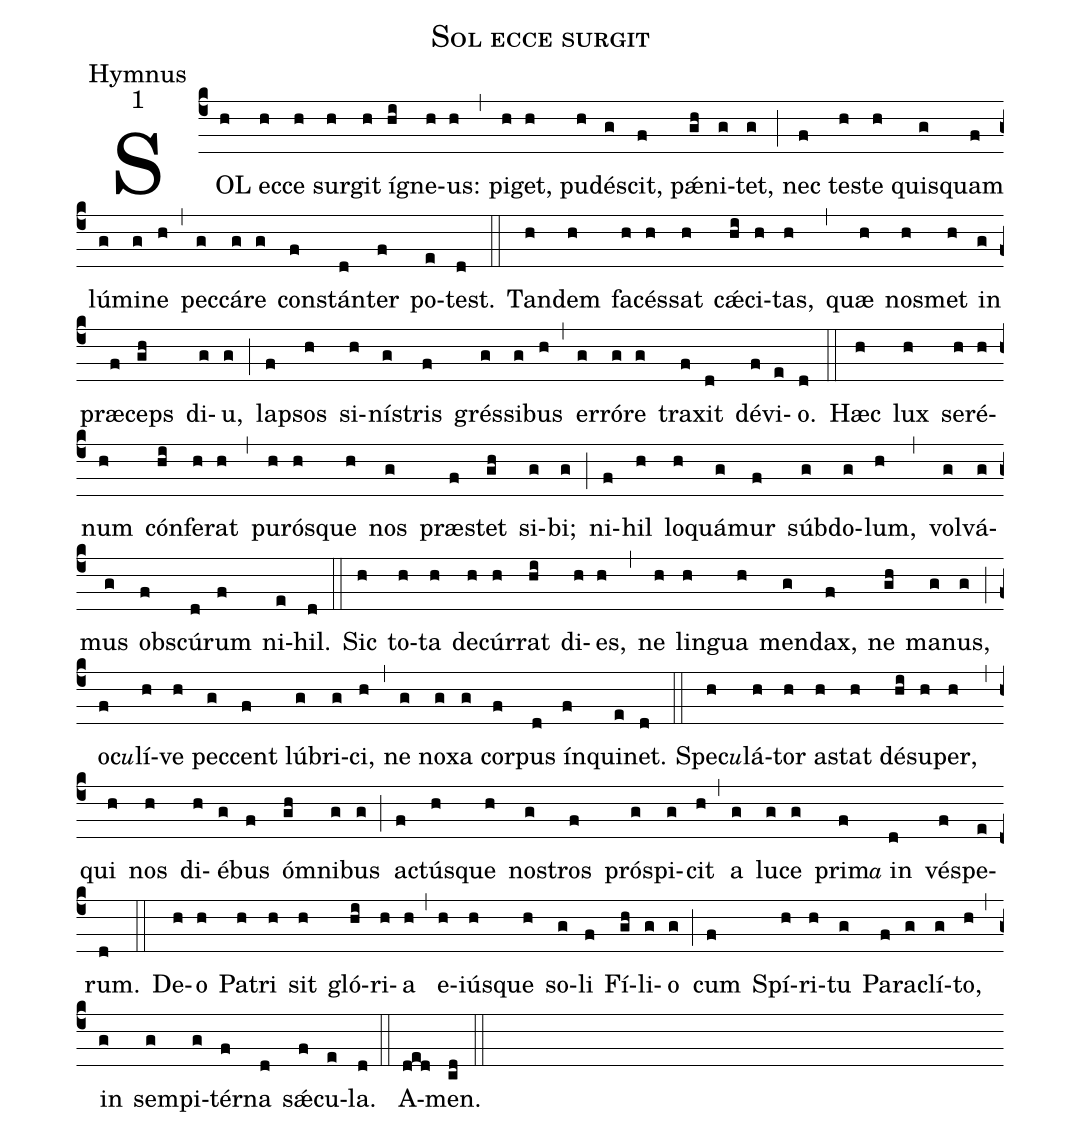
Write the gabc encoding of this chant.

name:Sol ecce surgit;
office-part:Hymnus;
mode:1;
%%
(c4)
SOL(h) ec(h)ce(h) sur(h)git(h) í(hi)gne(h)us:(h) (,)
pi(h)get,(h) pu(h)dé(g)scit,(f) pǽ(gh)ni(g)tet,(g) (;)
nec(f) te(h)ste(h) quis(g)quam(f) lú(g)mi(g)ne(h) (,)
pec(g)cá(g)re(g) con(f)stán(d)ter(f) po(e)test.(d) (::)

Tan(h)dem(h) fa(h)cés(h)sat(h) cǽ(hi)ci(h)tas,(h) (,)
quæ(h) nos(h)met(h) in(g) præ(f)ceps(gh) di(g)u,(g) (;)
la(f)psos(h) si(h)ní(g)stris(f) grés(g)si(g)bus(h) (,)
er(g)ró(g)re(g) tra(f)xit(d) dé(f)vi(e)o.(d) (::)

Hæc(h) lux(h) se(h)ré(h)num(h) cón(hi)fe(h)rat(h) (,)
pu(h)rós(h)que(h) nos(g) præ(f)stet(gh) si(g)bi;(g) (;)
ni(f)hil(h) lo(h)quá(g)mur(f) súb(g)do(g)lum,(h) (,)
vol(g)vá(g)mus(g) ob(f)scú(d)rum(f) ni(e)hil.(d) (::)

Sic(h) to(h)ta(h) de(h)cúr(h)rat(hi) di(h)es,(h) (,)
ne(h) lin(h)gua(h) men(g)dax,(f) ne(gh) ma(g)nus,(g) (;)
o(f)c<e>u</e>l{í}(h)ve(h) pec(g)cent(f) lú(g)bri(g)ci,(h) (,)
ne(g) no(g)xa(g) cor(f)pus(d) ín(f)qui(e)net.(d) (::)

Spe(h)c<e>u</e>l{á}(h)tor(h) a(h)stat(h) dé(hi)su(h)per,(h) (,)
qui(h) nos(h) di(h)é(g)bus(f) óm(gh)ni(g)bus(g) (;)
a(f)ctús(h)que(h) no(g)stros(f) pró(g)spi(g)cit(h) (,)
a(g) lu(g)ce(g) pri(f)m<e>a</e> {i}n(d) vé(f)spe(e)rum.(d) (::)

De(h)o(h) Pa(h)tri(h) sit(h) gló(hi)ri(h)a(h) (,)
e(h)iús(h)que(h) so(g)li(f) Fí(gh)li(g)o(g) (;)
cum(f) Spí(h)ri(h)tu(g) Pa(f)ra(g)clí(g)to,(h) (,)
in(g) sem(g)pi(g)tér(f)na(d) sǽ(f)cu(e)la.(d) (::)

A(ded)men.(cd) (::)
